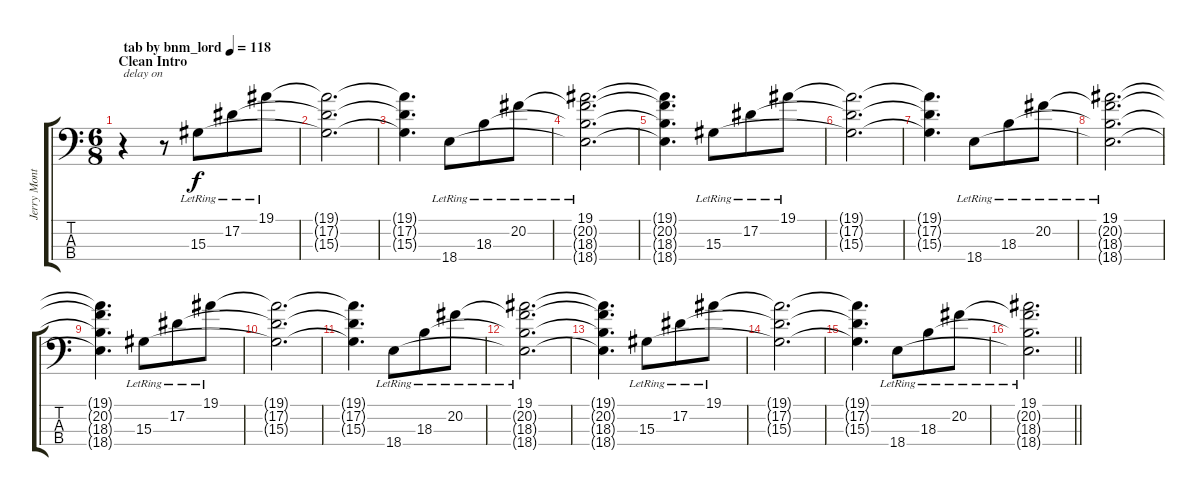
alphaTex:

\track ("Jerry Montano" "Jerry Mont") {instrument electricbassfinger}
\staff {score tabs}
\tuning (Eb2 Bb1 F1 Bb0) {hide}
\ts (6 8)
\section ("" "Clean Intro")
\tempo (118 "tab by bnm_lord")
\clef f4
\ks c
r.4{txt "delay on" dy f instrument electricbassfinger} r.8 15.3{lr}.8 17.2{lr}.8 19.1{lr}.8 |
(19.1{t} 17.2{t} 15.3{t}).2{d} |
(19.1{t} 17.2{t} 15.3{t}).4{d} 18.4{lr}.8 18.3{lr}.8 20.2{lr}.8 |
(19.1{lr} 20.2{t} 18.3{t} 18.4{t}).2{d} |
(19.1{t} 20.2{t} 18.3{t} 18.4{t}).4{d} 15.3{lr}.8 17.2{lr}.8 19.1{lr}.8 |
(19.1{t} 17.2{t} 15.3{t}).2{d} |
(19.1{t} 17.2{t} 15.3{t}).4{d} 18.4{lr}.8 18.3{lr}.8 20.2{lr}.8 |
(19.1{lr} 20.2{t} 18.3{t} 18.4{t}).2{d} |
(19.1{t} 20.2{t} 18.3{t} 18.4{t}).4{d} 15.3{lr}.8 17.2{lr}.8 19.1{lr}.8 |
(19.1{t} 17.2{t} 15.3{t}).2{d} |
(19.1{t} 17.2{t} 15.3{t}).4{d} 18.4{lr}.8 18.3{lr}.8 20.2{lr}.8 |
(19.1{lr} 20.2{t} 18.3{t} 18.4{t}).2{d} |
(19.1{t} 20.2{t} 18.3{t} 18.4{t}).4{d} 15.3{lr}.8 17.2{lr}.8 19.1{lr}.8 |
(19.1{t} 17.2{t} 15.3{t}).2{d} |
(19.1{t} 17.2{t} 15.3{t}).4{d} 18.4{lr}.8 18.3{lr}.8 20.2{lr}.8 |
\barLineRight lightlight
(19.1{lr} 20.2{t} 18.3{t} 18.4{t}).2{d}
